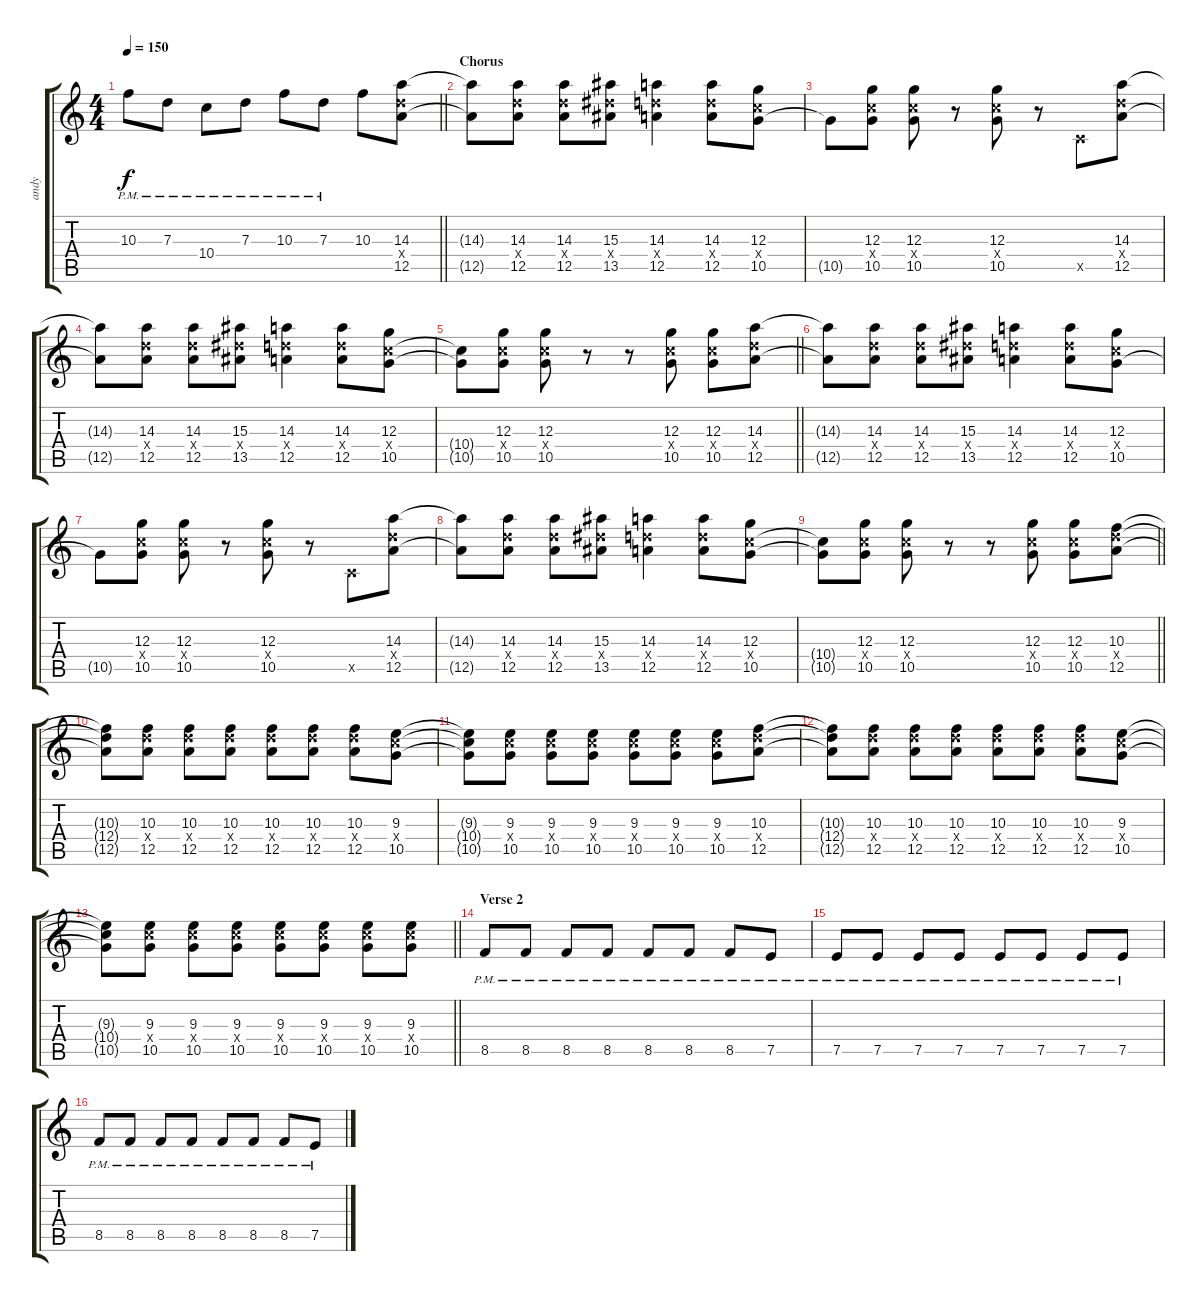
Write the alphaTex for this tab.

\track ("andy" "andy") {instrument distortionguitar}
\staff {score tabs}
\tuning (E4 B3 G3 D3 A2 D2) {hide}
\ts (4 4)
\tempo 150
\clef g2
\barLineRight lightlight
\ks c
10.3{pm}.8{dy f} 7.3{pm}.8 10.4{pm}.8 7.3{pm}.8 10.3{pm}.8 7.3{pm}.8 10.3.8 (14.3 12.4{x} 12.5).8 |
\section ("" "Chorus")
(14.3{t} 12.5{t}).8 (14.3 12.4{x} 12.5).8 (14.3 12.4{x} 12.5).8 (15.3 13.4{x} 13.5).8 (14.3 12.4{x} 12.5).4 (14.3 12.4{x} 12.5).8 (12.3 10.4{x} 10.5).8 |
10.5{t}.8 (12.3 10.4{x} 10.5).8 (12.3 10.4{x} 10.5).8 r.8 (12.3 10.4{x} 10.5).8 r.8 3.5{x}.8 (14.3 12.4{x} 12.5).8 |
(14.3{t} 12.5{t}).8 (14.3 12.4{x} 12.5).8 (14.3 12.4{x} 12.5).8 (15.3 13.4{x} 13.5).8 (14.3 12.4{x} 12.5).4 (14.3 12.4{x} 12.5).8 (12.3 10.4{x} 10.5).8 |
\barLineRight lightlight
(10.4{t} 10.5{t}).8 (12.3 10.4{x} 10.5).8 (12.3 10.4{x} 10.5).8 r.8 r.8 (12.3 10.4{x} 10.5).8 (12.3 10.4{x} 10.5).8 (14.3 12.4{x} 12.5).8 |
(14.3{t} 12.5{t}).8 (14.3 12.4{x} 12.5).8 (14.3 12.4{x} 12.5).8 (15.3 13.4{x} 13.5).8 (14.3 12.4{x} 12.5).4 (14.3 12.4{x} 12.5).8 (12.3 10.4{x} 10.5).8 |
10.5{t}.8 (12.3 10.4{x} 10.5).8 (12.3 10.4{x} 10.5).8 r.8 (12.3 10.4{x} 10.5).8 r.8 3.5{x}.8 (14.3 12.4{x} 12.5).8 |
(14.3{t} 12.5{t}).8 (14.3 12.4{x} 12.5).8 (14.3 12.4{x} 12.5).8 (15.3 13.4{x} 13.5).8 (14.3 12.4{x} 12.5).4 (14.3 12.4{x} 12.5).8 (12.3 10.4{x} 10.5).8 |
\barLineRight lightlight
(10.4{t} 10.5{t}).8 (12.3 10.4{x} 10.5).8 (12.3 10.4{x} 10.5).8 r.8 r.8 (12.3 10.4{x} 10.5).8 (12.3 10.4{x} 10.5).8 (10.3 12.4{x} 12.5).8 |
(10.3{t} 12.4{t} 12.5{t}).8 (10.3 12.4{x} 12.5).8 (10.3 12.4{x} 12.5).8 (10.3 12.4{x} 12.5).8 (10.3 12.4{x} 12.5).8 (10.3 12.4{x} 12.5).8 (10.3 12.4{x} 12.5).8 (9.3 10.4{x} 10.5).8 |
(9.3{t} 10.4{t} 10.5{t}).8 (9.3 10.4{x} 10.5).8 (9.3 10.4{x} 10.5).8 (9.3 10.4{x} 10.5).8 (9.3 10.4{x} 10.5).8 (9.3 10.4{x} 10.5).8 (9.3 10.4{x} 10.5).8 (10.3 12.4{x} 12.5).8 |
(10.3{t} 12.4{t} 12.5{t}).8 (10.3 12.4{x} 12.5).8 (10.3 12.4{x} 12.5).8 (10.3 12.4{x} 12.5).8 (10.3 12.4{x} 12.5).8 (10.3 12.4{x} 12.5).8 (10.3 12.4{x} 12.5).8 (9.3 10.4{x} 10.5).8 |
\barLineRight lightlight
(9.3{t} 10.4{t} 10.5{t}).8 (9.3 10.4{x} 10.5).8 (9.3 10.4{x} 10.5).8 (9.3 10.4{x} 10.5).8 (9.3 10.4{x} 10.5).8 (9.3 10.4{x} 10.5).8 (9.3 10.4{x} 10.5).8 (9.3 10.4{x} 10.5).8 |
\section ("" "Verse 2")
8.5{pm}.8 8.5{pm}.8 8.5{pm}.8 8.5{pm}.8 8.5{pm}.8 8.5{pm}.8 8.5{pm}.8 7.5{pm}.8 |
7.5{pm}.8 7.5{pm}.8 7.5{pm}.8 7.5{pm}.8 7.5{pm}.8 7.5{pm}.8 7.5{pm}.8 7.5{pm}.8 |
8.5{pm}.8 8.5{pm}.8 8.5{pm}.8 8.5{pm}.8 8.5{pm}.8 8.5{pm}.8 8.5{pm}.8 7.5{pm}.8
